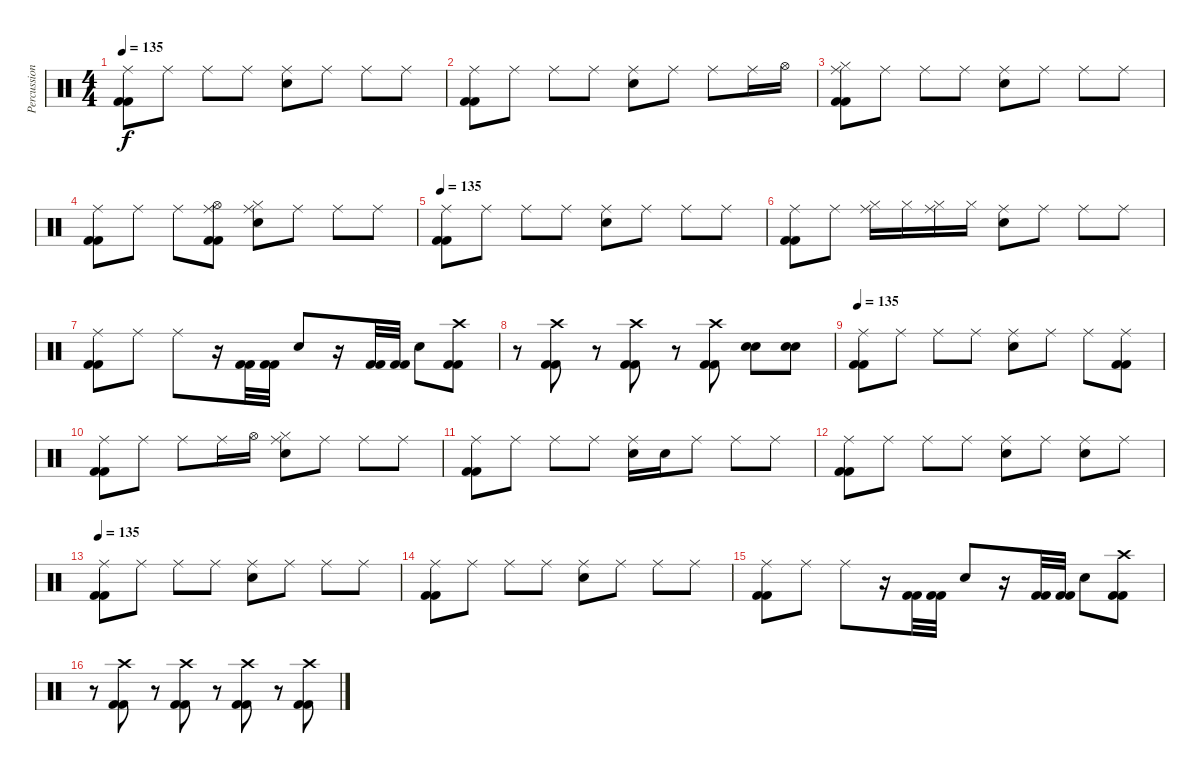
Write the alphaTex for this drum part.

\track ("Percussions" "Percussion") {instrument percussion}
\staff {score}
\articulation defaults
\ts (4 4)
\tempo 135
\clef neutral
\ks c
("Kick (hit) 2" "Kick (hit) 2" "Ride (middle)").8{dy f} "Ride (middle)".8 "Ride (middle)".8 "Ride (middle)".8 ("Electric Snare (hit)" "Ride (middle)").8 "Ride (middle)".8 "Ride (middle)".8 "Ride (middle)".8 |
("Kick (hit) 2" "Kick (hit) 2" "Ride (middle)").8 "Ride (middle)".8 "Ride (middle)".8 "Ride (middle)".8 ("Electric Snare (hit)" "Ride (middle)").8 "Ride (middle)".8 "Ride (middle)".8 "Ride (middle)".16 "Hi-Hat (open)".16 |
("Kick (hit) 2" "Kick (hit) 2" "Hi-Hat (closed)" "Ride (middle)").8 "Ride (middle)".8 "Ride (middle)".8 "Ride (middle)".8 ("Electric Snare (hit)" "Ride (middle)").8 "Ride (middle)".8 "Ride (middle)".8 "Ride (middle)".8 |
("Kick (hit) 2" "Kick (hit) 2" "Ride (middle)").8 "Ride (middle)".8 "Ride (middle)".8 ("Kick (hit) 2" "Kick (hit) 2" "Hi-Hat (open)" "Ride (middle)").8 ("Electric Snare (hit)" "Hi-Hat (closed)" "Ride (middle)").8 "Ride (middle)".8 "Ride (middle)".8 "Ride (middle)".8 |
\tempo 135
("Kick (hit) 2" "Kick (hit) 2" "Ride (middle)").8 "Ride (middle)".8 "Ride (middle)".8 "Ride (middle)".8 ("Electric Snare (hit)" "Ride (middle)").8 "Ride (middle)".8 "Ride (middle)".8 "Ride (middle)".8 |
("Kick (hit) 2" "Kick (hit) 2" "Ride (middle)").8 "Ride (middle)".8 ("Hi-Hat (closed)" "Ride (middle)").16 "Hi-Hat (closed)".16 ("Hi-Hat (closed)" "Ride (middle)").16 "Hi-Hat (closed)".16 ("Electric Snare (hit)" "Ride (middle)").8 "Ride (middle)".8 "Ride (middle)".8 "Ride (middle)".8 |
("Kick (hit) 2" "Kick (hit) 2" "Ride (middle)").8 "Ride (middle)".8 "Ride (middle)".8 r.16 ("Kick (hit) 2" "Kick (hit) 2").32 ("Kick (hit) 2" "Kick (hit) 2").32 "Electric Snare (hit)".8 r.16 ("Kick (hit) 2" "Kick (hit) 2").32 ("Kick (hit) 2" "Kick (hit) 2").32 "Electric Snare (hit)".8 ("Kick (hit) 2" "Kick (hit) 2" "Crash high (hit)").8 |
r.8 ("Kick (hit) 2" "Kick (hit) 2" "Crash high (hit)").8 r.8 ("Kick (hit) 2" "Kick (hit) 2" "Crash high (hit)").8 r.8 ("Kick (hit) 2" "Kick (hit) 2" "Crash high (hit)").8 ("Electric Snare (hit)" "Electric Snare (hit)").8 ("Electric Snare (hit)" "Electric Snare (hit)").8 |
\tempo 135
("Kick (hit) 2" "Kick (hit) 2" "Ride (middle)").8 "Ride (middle)".8 "Ride (middle)".8 "Ride (middle)".8 ("Electric Snare (hit)" "Ride (middle)").8 "Ride (middle)".8 "Ride (middle)".8 ("Kick (hit) 2" "Kick (hit) 2" "Ride (middle)").8 |
("Kick (hit) 2" "Kick (hit) 2" "Ride (middle)").8 "Ride (middle)".8 "Ride (middle)".8 "Ride (middle)".16 "Hi-Hat (open)".16 ("Electric Snare (hit)" "Hi-Hat (closed)" "Ride (middle)").8 "Ride (middle)".8 "Ride (middle)".8 "Ride (middle)".8 |
("Kick (hit) 2" "Kick (hit) 2" "Ride (middle)").8 "Ride (middle)".8 "Ride (middle)".8 "Ride (middle)".8 ("Electric Snare (hit)" "Ride (middle)").16 "Electric Snare (hit)".16 "Ride (middle)".8 "Ride (middle)".8 "Ride (middle)".8 |
("Kick (hit) 2" "Kick (hit) 2" "Ride (middle)").8 "Ride (middle)".8 "Ride (middle)".8 "Ride (middle)".8 ("Electric Snare (hit)" "Ride (middle)").8 "Ride (middle)".8 ("Electric Snare (hit)" "Ride (middle)").8 "Ride (middle)".8 |
\tempo 135
("Kick (hit) 2" "Kick (hit) 2" "Ride (middle)").8 "Ride (middle)".8 "Ride (middle)".8 "Ride (middle)".8 ("Electric Snare (hit)" "Ride (middle)").8 "Ride (middle)".8 "Ride (middle)".8 "Ride (middle)".8 |
("Kick (hit) 2" "Kick (hit) 2" "Ride (middle)").8 "Ride (middle)".8 "Ride (middle)".8 "Ride (middle)".8 ("Electric Snare (hit)" "Ride (middle)").8 "Ride (middle)".8 "Ride (middle)".8 "Ride (middle)".8 |
("Kick (hit) 2" "Kick (hit) 2" "Ride (middle)").8 "Ride (middle)".8 "Ride (middle)".8 r.16 ("Kick (hit) 2" "Kick (hit) 2").32 ("Kick (hit) 2" "Kick (hit) 2").32 "Electric Snare (hit)".8 r.16 ("Kick (hit) 2" "Kick (hit) 2").32 ("Kick (hit) 2" "Kick (hit) 2").32 "Electric Snare (hit)".8 ("Kick (hit) 2" "Kick (hit) 2" "Crash high (hit)").8 |
r.8 ("Kick (hit) 2" "Kick (hit) 2" "Crash high (hit)").8 r.8 ("Kick (hit) 2" "Kick (hit) 2" "Crash high (hit)").8 r.8 ("Kick (hit) 2" "Kick (hit) 2" "Crash high (hit)").8 r.8 ("Kick (hit) 2" "Kick (hit) 2" "Crash high (hit)").8
